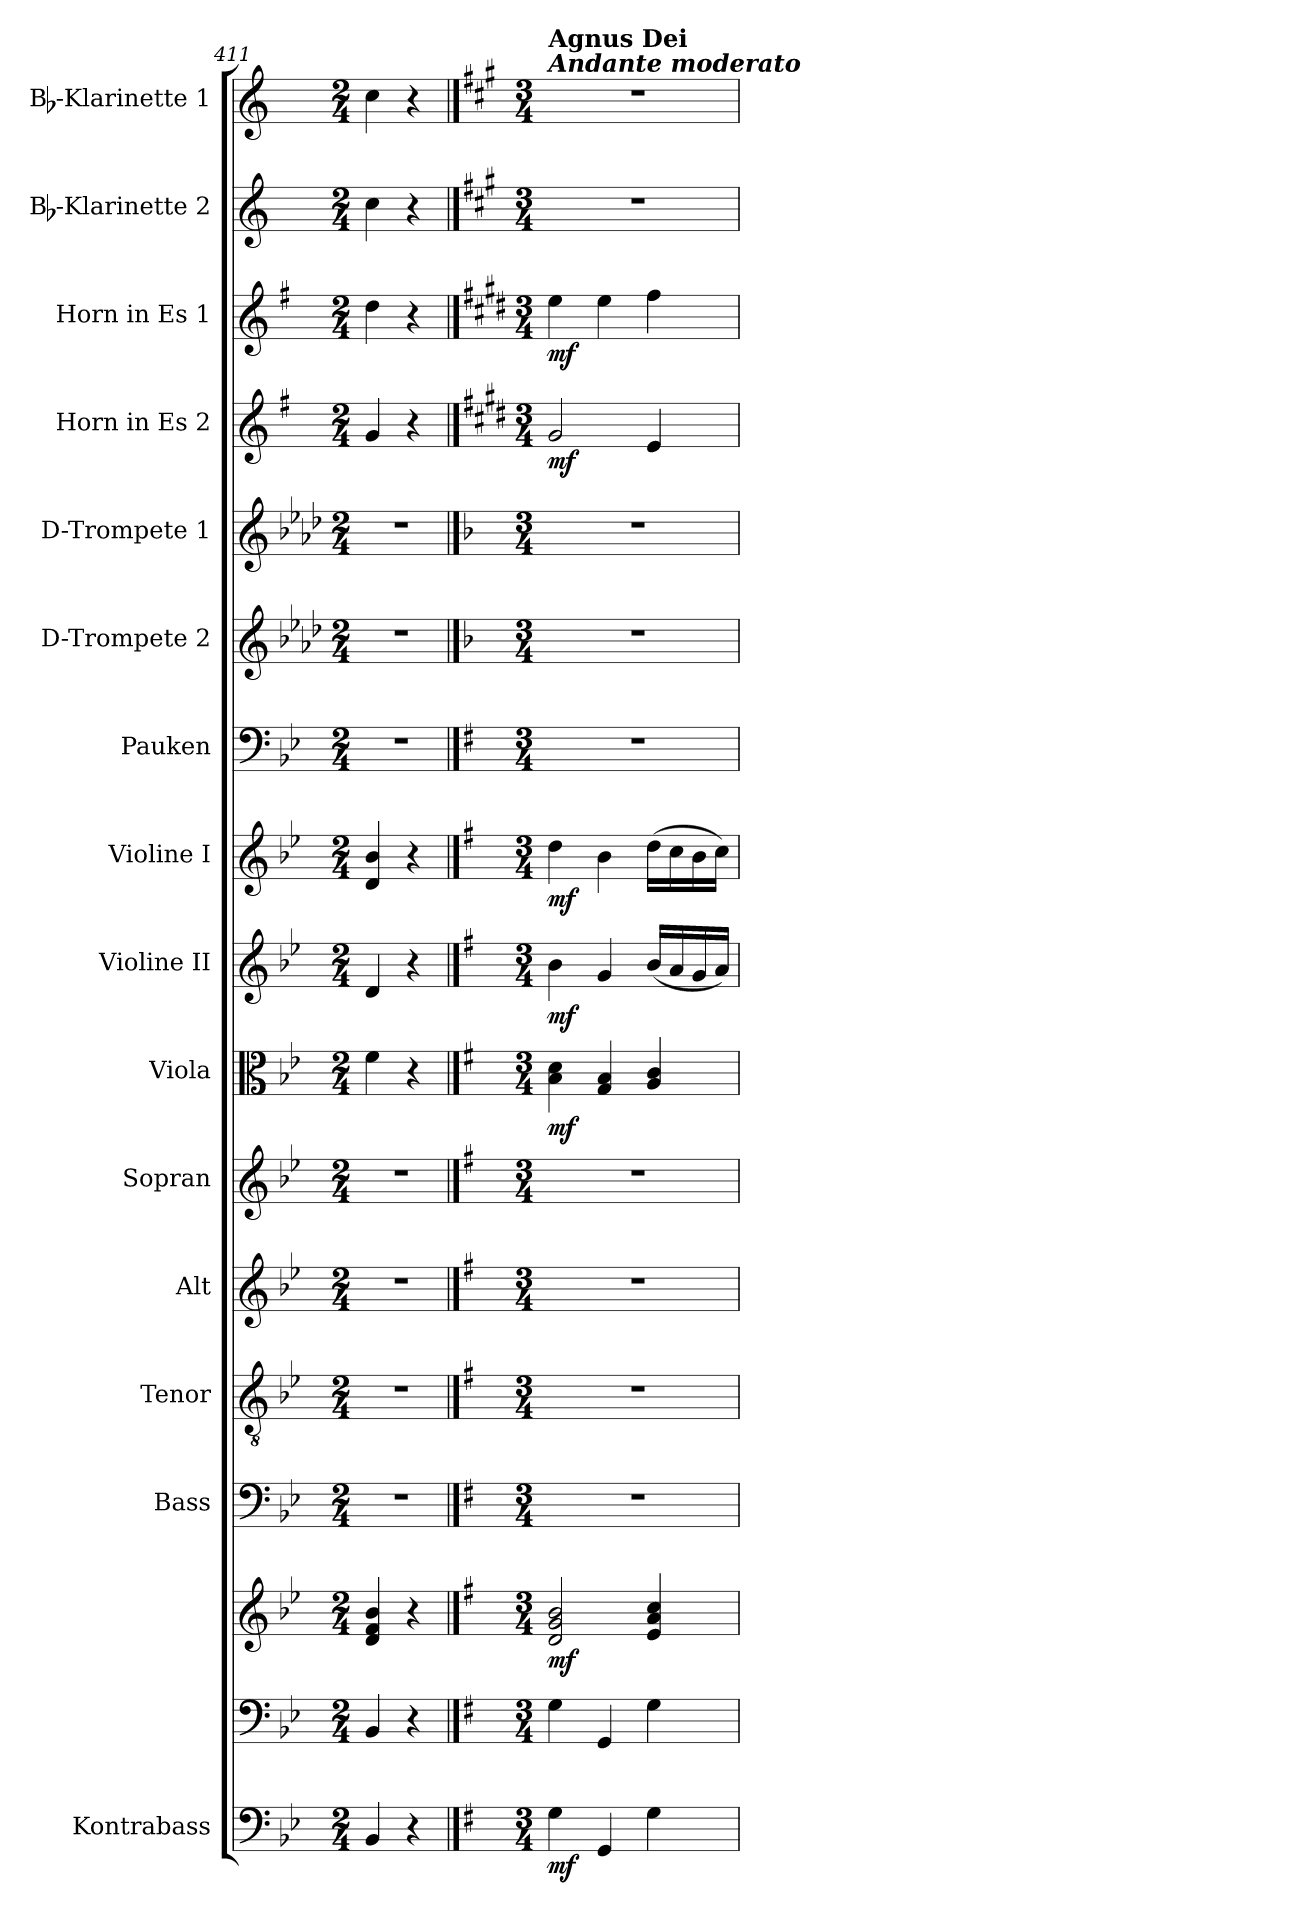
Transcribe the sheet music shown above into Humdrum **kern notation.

**kern	**dynam	**kern	**kern	**dynam	**kern	**kern	**kern	**kern	**kern	**dynam	**kern	**dynam	**kern	**dynam	**kern	**kern	**kern	**kern	**dynam	**kern	**dynam	**kern	**kern
*part16	*part16	*part15	*part15	*part15	*part14	*part13	*part12	*part11	*part10	*part10	*part9	*part9	*part8	*part8	*part7	*part6	*part5	*part4	*part4	*part3	*part3	*part2	*part1
*staff17	*staff17	*staff16	*staff15	*staff15/16	*staff14	*staff13	*staff12	*staff11	*staff10	*staff10	*staff9	*staff9	*staff8	*staff8	*staff7	*staff6	*staff5	*staff4	*staff4	*staff3	*staff3	*staff2	*staff1
*I"Kontrabass	*	*	*	*	*I"Bass	*I"Tenor	*I"Alt	*I"Sopran	*I"Viola	*	*I"Violine II	*	*I"Violine I	*	*I"Pauken	*I"D-Trompete 2	*I"D-Trompete 1	*I"Horn in Es 2	*	*I"Horn in Es 1	*	*I"Bb-Klarinette 2	*I"Bb-Klarinette 1
*I'Kb.	*	*	*	*	*I'B.	*I'T.	*I'A.	*I'S.	*I'Vla.	*	*I'Vl. II	*	*I'Vl. I	*	*I'Pk.	*I'D Trp. 2	*I'D Trp. 1	*	*	*	*	*I'Bb Kl. 2	*I'Bb Kl. 1
*clefF4	*	*clefF4	*clefG2	*	*clefF4	*clefGv2	*clefG2	*clefG2	*clefC3	*	*clefG2	*	*clefG2	*	*clefF4	*clefG2	*clefG2	*clefG2	*	*clefG2	*	*clefG2	*clefG2
*ITrd7c12	*	*	*	*	*	*	*	*	*	*	*	*	*	*	*	*ITrd-1c-2	*ITrd-1c-2	*ITrd5c9	*	*ITrd5c9	*	*ITrd1c2	*ITrd1c2
*k[b-e-]	*	*k[b-e-]	*k[b-e-]	*	*k[b-e-]	*k[b-e-]	*k[b-e-]	*k[b-e-]	*k[b-e-]	*	*k[b-e-]	*	*k[b-e-]	*	*k[b-e-]	*k[b-e-]	*k[b-e-]	*k[b-e-]	*	*k[b-e-]	*	*k[b-e-]	*k[b-e-]
*B-:	*	*B-:	*B-:	*	*B-:	*B-:	*B-:	*B-:	*B-:	*	*B-:	*	*B-:	*	*B-:	*B-:	*B-:	*B-:	*	*B-:	*	*B-:	*B-:
*M2/4	*	*M2/4	*M2/4	*	*M2/4	*M2/4	*M2/4	*M2/4	*M2/4	*	*M2/4	*	*M2/4	*	*M2/4	*M2/4	*M2/4	*M2/4	*	*M2/4	*	*M2/4	*M2/4
=411	=411	=411	=411	=411	=411	=411	=411	=411	=411	=411	=411	=411	=411	=411	=411	=411	=411	=411	=411	=411	=411	=411	=411
4BBB-/	.	4BB-/	4d/ 4f/ 4b-/	.	2r	2r	2r	2r	4f\	.	4d/	.	4d/ 4b-/	.	2r	2r	2r	4B-/	.	4f\	.	4b-\	4b-\
4r	.	4r	4r	.	.	.	.	.	4r	.	4r	.	4r	.	.	.	.	4r	.	4r	.	4r	4r
!!LO:PB:g=z
==412	==412	==412	==412	==412	==412	==412	==412	==412	==412	==412	==412	==412	==412	==412	==412	==412	==412	==412	==412	==412	==412	==412	==412
*k[f#]	*	*k[f#]	*k[f#]	*	*k[f#]	*k[f#]	*k[f#]	*k[f#]	*k[f#]	*	*k[f#]	*	*k[f#]	*	*k[f#]	*k[f#]	*k[f#]	*k[f#]	*	*k[f#]	*	*k[f#]	*k[f#]
*G:	*	*G:	*G:	*	*G:	*G:	*G:	*G:	*G:	*	*G:	*	*G:	*	*G:	*G:	*G:	*G:	*	*G:	*	*G:	*G:
*M3/4	*	*M3/4	*M3/4	*	*M3/4	*M3/4	*M3/4	*M3/4	*M3/4	*	*M3/4	*	*M3/4	*	*M3/4	*M3/4	*M3/4	*M3/4	*	*M3/4	*	*M3/4	*M3/4
!	!	!	!	!	!	!	!	!	!	!	!	!	!	!	!	!	!	!	!	!	!	!	!LO:TX:a:Bi:t=Andante moderato
!	!	!	!	!	!	!	!	!	!	!	!	!	!	!	!	!	!	!	!	!	!	!	!LO:TX:a:B:t=Agnus Dei
!	!LO:DY:b	!	!	!LO:DY:b	!	!	!	!	!	!LO:DY:b	!	!LO:DY:b	!	!LO:DY:b	!	!	!	!	!LO:DY:b	!	!LO:DY:b	!	!
4GG\	mf	4G\	2d/ 2g/ 2b/	mf	2.r	2.r	2.r	2.r	4B\ 4d\	mf	4b\	mf	4dd\	mf	2.r	2.r	2.r	2B/	mf	4g\	mf	2.r	2.r
4GGG/	.	4GG/	.	.	.	.	.	.	4G/ 4B/	.	4g/	.	4b\	.	.	.	.	.	.	4g\	.	.	.
4GG\	.	4G\	4e/ 4a/ 4cc/	.	.	.	.	.	4A/ 4c/	.	(<16b/LL	.	(>16dd\LL	.	.	.	.	4G/	.	4a\	.	.	.
.	.	.	.	.	.	.	.	.	.	.	16a/	.	16cc\	.	.	.	.	.	.	.	.	.	.
.	.	.	.	.	.	.	.	.	.	.	16g/	.	16b\	.	.	.	.	.	.	.	.	.	.
.	.	.	.	.	.	.	.	.	.	.	16a/JJ)	.	16cc\JJ)	.	.	.	.	.	.	.	.	.	.
=	=	=	=	=	=	=	=	=	=	=	=	=	=	=	=	=	=	=	=	=	=	=	=
*-	*-	*-	*-	*-	*-	*-	*-	*-	*-	*-	*-	*-	*-	*-	*-	*-	*-	*-	*-	*-	*-	*-	*-
